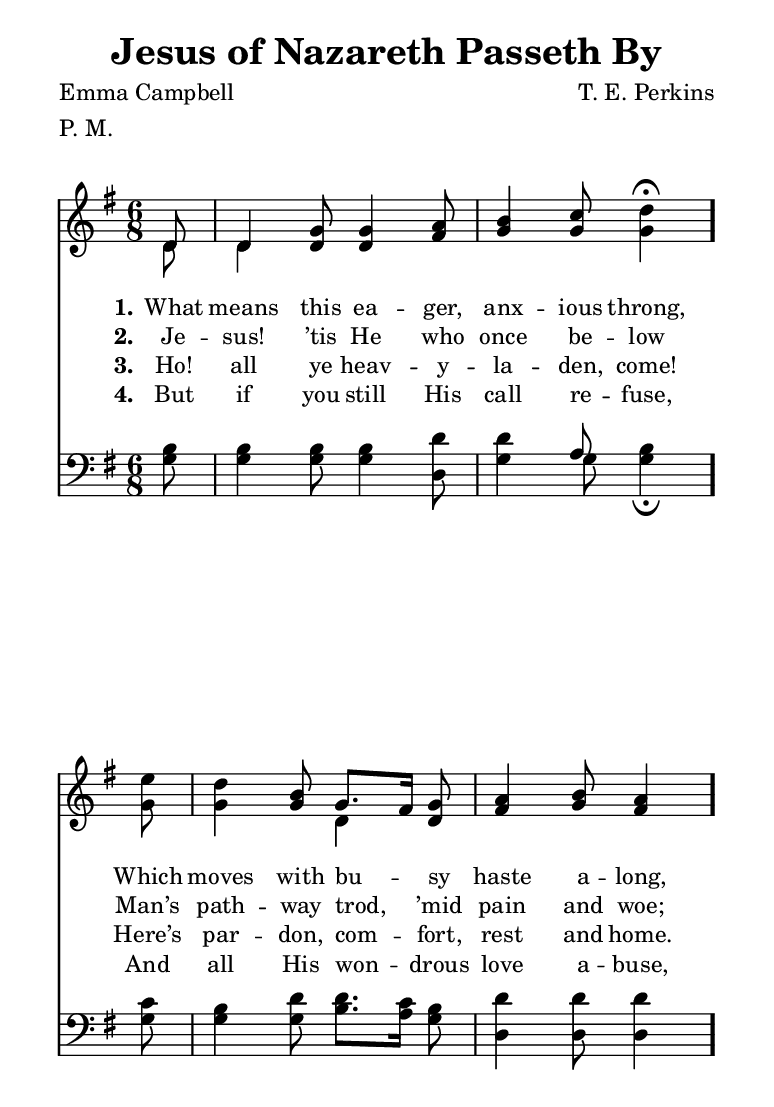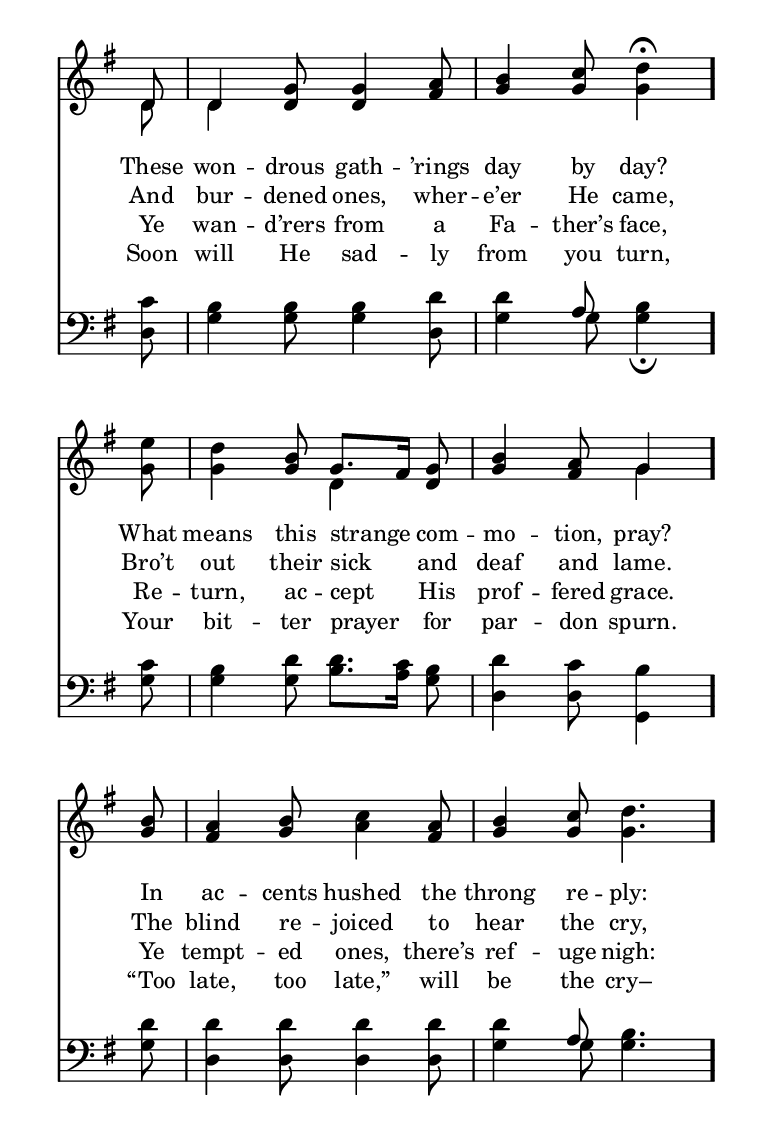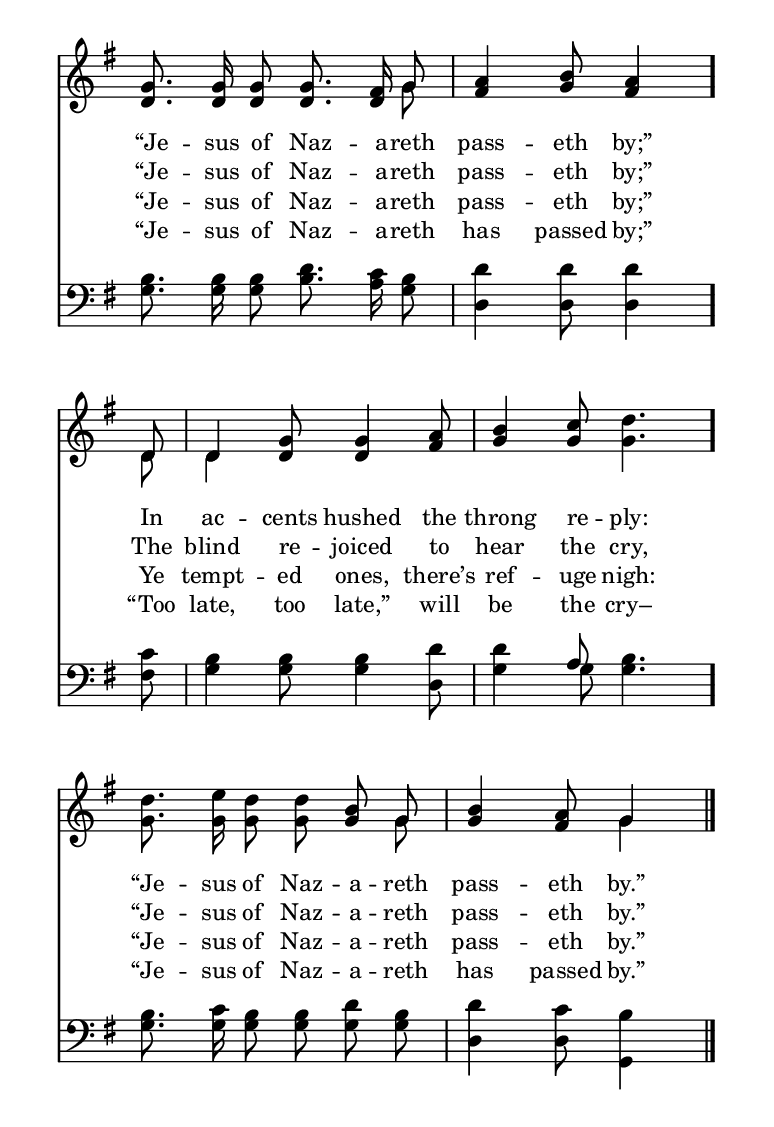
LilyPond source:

\include "common/global.ily"
\paper {
  \include "common/paper.ily"
}

\header{
  hymnnumber = "20"
  title = "Jesus of Nazareth Passeth By"
  tunename = ""
  meter = "P. M."
  poet = "Emma Campbell"
  composer = "T. E. Perkins"
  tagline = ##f
}

% for fermata in MIDI
ta = { \tempo 4=86 }
tb = { \tempo 4=43 }

patternAA = { \ta c8 | c4 c8 c4 c8      | c4 c8 \tb c4 \ta } %
patternAB = { \ta c8 | c4 c8 c4 c8      | c4 c8 c4.        } %

patternBA = { \ta c8 | c4 c8 c8.[ c16] c8 | c4 c8 c4       } %
patternBB = { \ta c8 | c4 c8 c4 c8      | c4 c8 c4         } %

patternCA = { \ta c8. c16 c8 c8. c16 c8 | c4 c8 c4 } %
patternCB = { \ta c8. c16 c8 c8 c8 c8   | c4 c8 c4 } %

global = {
  \include "common/overrides.ily"
  \override Staff.TimeSignature.style = #'numbered
  \time 6/8
  \override Score.MetronomeMark.transparent = ##t % hide all fermata changes too
  \ta
  \key g \major
  \partial 8
  \autoBeamOff
}

notesSoprano = {
\global
\relative c' {

  \changePitch \patternAA { d  | d g g a     | b c d\fermata }
  \changePitch \patternBA { e  | d b g fis g | a b a }
  \changePitch \patternAA { d, | d g g a     | b c d\fermata }
  \changePitch \patternBA { e  | d b g fis g | b a g }

  \changePitch \patternAB { b              | a b c a | b c d }
  \changePitch \patternCA { g, g g g fis g | a b a   }
  \changePitch \patternAB { d,             | d g g a | b c d }
  \changePitch \patternCB { d e d d b g    | b a g   }

  \bar "|."

}
}

notesAlto = {
\global
\relative e' {

  \changePitch \patternAA { d | d d d fis | g g g     }
  \changePitch \patternBB { g | g g d d   | fis g fis }
  \changePitch \patternAA { d | d d d fis | g g g     }
  \changePitch \patternBB { g | g g d d   | g fis g   }

  \changePitch \patternAB { g           | fis g a fis | g g g }
  \changePitch \patternCA { d d d d d g | fis g fis   }
  \changePitch \patternAB { d           | d d d fis   | g g g }
  \changePitch \patternCB { g g g g g g | g fis g     }

}
}

notesTenor = {
\global
\relative a {

  \changePitch \patternAA { b | b b b d   | d a b }
  \changePitch \patternBA { c | b d d c b | d d d }
  \changePitch \patternAA { c | b b b d   | d a b }
  \changePitch \patternBA { c | b d d c b | d c b }

  \changePitch \patternAB { d           | d d d d | d a b }
  \changePitch \patternCA { b b b d c b | d d d   }
  \changePitch \patternAB { c           | b b b d | d a b }
  \changePitch \patternCB { b c b b d b | d c b   }

}
}

notesBass = {
\global
\relative f {

  \changePitch \patternAA { g | g g g d   | g g g_\fermata }
  \changePitch \patternBA { g | g g b a g | d d d  }
  \changePitch \patternAA { d | g g g d   | g g g_\fermata }
  \changePitch \patternBA { g | g g b a g | d d g, }

  \changePitch \patternAB { g'          | d d d d | g g g }
  \changePitch \patternCA { g g g b a g | d d d   }
  \changePitch \patternAB { fis g g g d | g g g   }
  \changePitch \patternCB { g g g g g g | d d g,  }

}
}

wordsA = \lyricmode {
\set stanza = "1."

What means this ea -- ger, anx -- ious throng, \bar "."
Which moves with bu -- sy haste a -- long, \bar "." \break
These won -- drous gath -- ’rings day by day? \bar "."
What means this strange com -- mo -- tion, pray? \bar "." \break
In ac -- cents hushed the throng re -- ply: \bar "."
“Je -- sus of Naz -- a -- reth pass -- eth by;” \bar "." \break
In ac -- cents hushed the throng re -- ply: \bar "."
“Je -- sus of Naz -- a -- reth pass -- eth by.” \bar "." \break

}

wordsB = \lyricmode {
\set stanza = "2."

Je -- sus! ’tis He who once be -- low
Man’s path -- way trod, ’mid pain and woe;
And bur -- dened ones, wher -- e’er He came,
Bro’t out their sick and deaf and lame.
The blind re -- joiced to hear the cry,
“Je -- sus of Naz -- a -- reth pass -- eth by;”
The blind re -- joiced to hear the cry,
“Je -- sus of Naz -- a -- reth pass -- eth by.”

}

wordsC = \lyricmode {
\set stanza = "3."

Ho! all ye heav -- y -- la -- den, come!
Here’s par -- don, com -- fort, rest and home.
Ye wan -- d’rers from a Fa -- ther’s face,
Re -- turn, ac -- cept His prof -- fered grace.
Ye tempt -- ed ones, there’s ref -- uge nigh:
“Je -- sus of Naz -- a -- reth pass -- eth by;”
Ye tempt -- ed ones, there’s ref -- uge nigh:
“Je -- sus of Naz -- a -- reth pass -- eth by.”

}

wordsD = \lyricmode {
\set stanza = "4."

But if you still His call re -- fuse,
And all His won -- drous love a -- buse,
Soon will He sad -- ly from you turn,
Your bit -- ter prayer for par -- don spurn.
“Too late, too late,” will be the cry–
“Je -- sus of Naz -- a -- reth has passed by;”
“Too late, too late,” will be the cry–
“Je -- sus of Naz -- a -- reth has passed by.”

}

\score {
  \context ChoirStaff <<
    \context Staff = upper <<
      \set Staff.autoBeaming = ##f
      \set ChoirStaff.systemStartDelimiter = #'SystemStartBar
      \set ChoirStaff.printPartCombineTexts = ##f
      \partcombine #'(2 . 9) \notesSoprano \notesAlto
      \context NullVoice = sopranos { \voiceOne << \notesSoprano >> }
      \context NullVoice = altos { \voiceTwo << \notesAlto >> }
      \context Lyrics = one   \lyricsto sopranos \wordsA
      \context Lyrics = two   \lyricsto sopranos \wordsB
      \context Lyrics = three \lyricsto sopranos \wordsC
      \context Lyrics = four  \lyricsto sopranos \wordsD
      %\context Lyrics = five  \lyricsto sopranos \wordsE
    >>
    \context Staff = men <<
      \set Staff.autoBeaming = ##f
      \clef bass
      \set ChoirStaff.printPartCombineTexts = ##f
      \partcombine #'(2 . 9) \notesTenor \notesBass
      \context NullVoice = tenors { \voiceOne << \notesTenor >> }
      \context NullVoice = basses { \voiceTwo << \notesBass >> }
    >>
  >>
  \layout {
    \include "common/layout.ily"
  }
  \midi{
    \include "common/midi.ily"
  }
}

\version "2.19.49"  % necessary for upgrading to future LilyPond versions.

% vi:set et ts=2 sw=2 ai nocindent syntax=lilypond:
